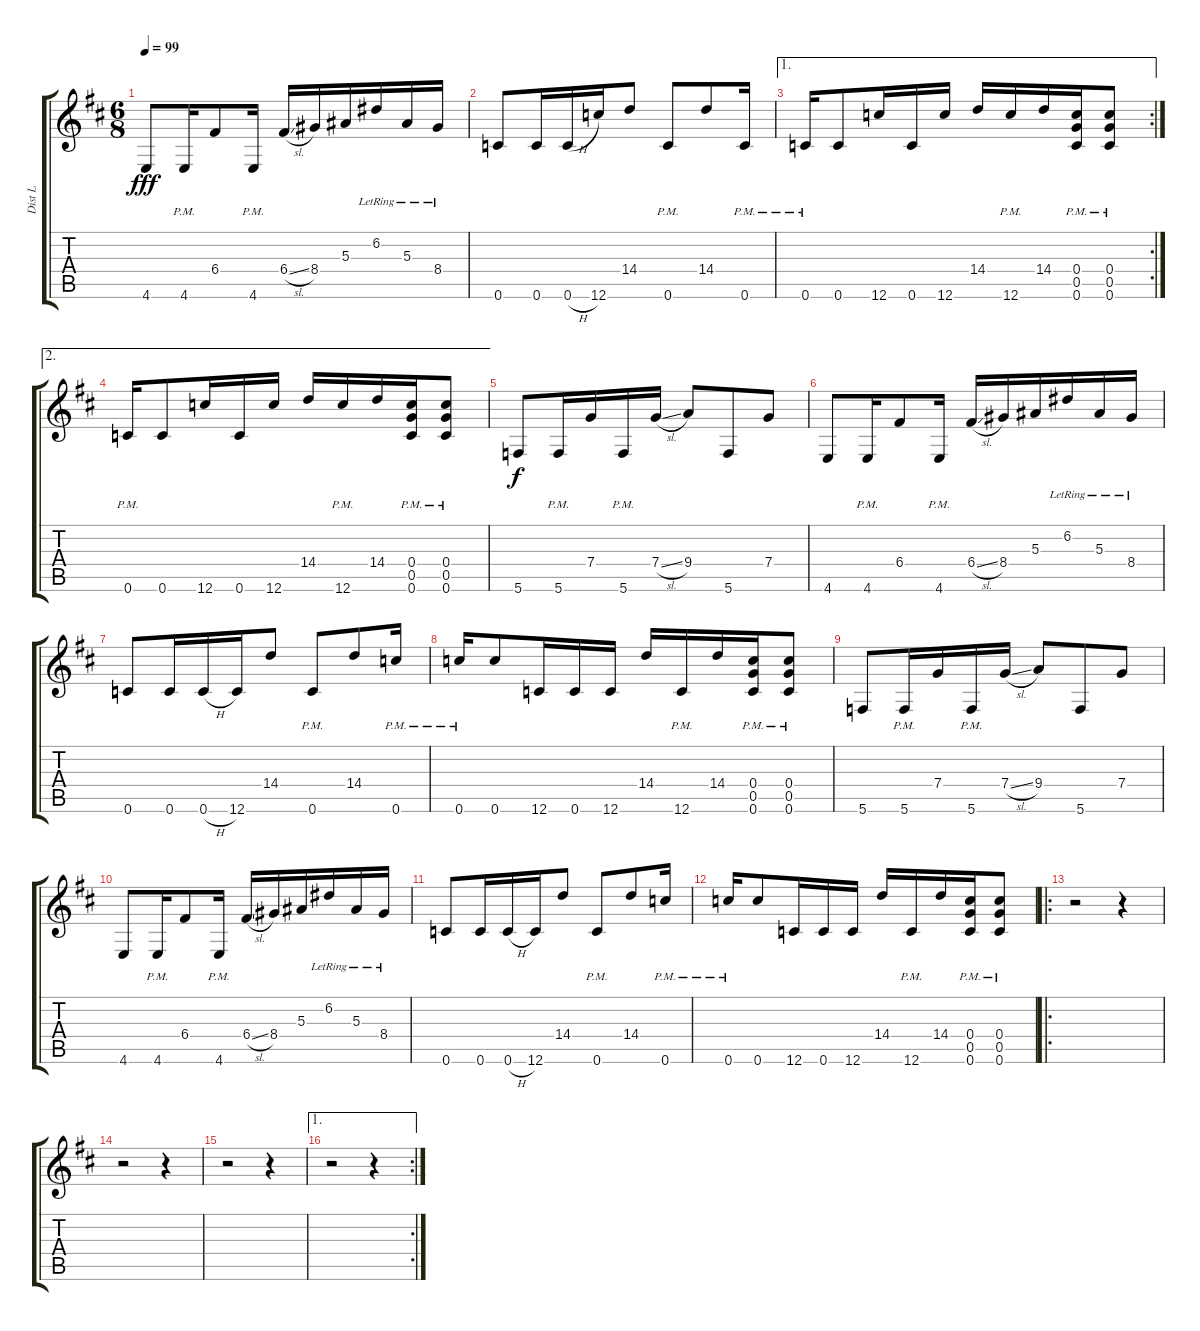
\track ("Dist L" "Dist L") {instrument distortionguitar}
\staff {score tabs}
\tuning (D4 A3 F3 C3 G2 C2) {hide}
\ts (6 8)
\tempo 99
\clef g2
\ks d
4.6.8{dy fff} 4.6{pm}.16 6.4.8 4.6{pm}.16 6.4{sl}.16 8.4.16 5.3.16 6.2{lr}.16 5.3{lr}.16 8.4{lr}.16 |
0.6.8{ot 8vb} 0.6.16{ot 8vb} 0.6{h}.16{ot 8vb} 12.6.16{ot 8vb} 14.4.8 0.6{pm}.8{ot 8vb} 14.4.8 0.6{pm}.16{ot 8vb} |
\ae 1
\rc 2
0.6{pm}.16{ot 8vb} 0.6.8{ot 8vb} 12.6.16{ot 8vb} 0.6.16{ot 8vb} 12.6.16{ot 8vb} 14.4.16 12.6{pm}.16{ot 8vb} 14.4.16 (0.4{pm} 0.5{pm} 0.6{pm}).16{ot 8vb} (0.4{pm} 0.5{pm} 0.6{pm}).8{ot 8vb} |
\ae 2
0.6{pm}.16{ot 8vb} 0.6.8{ot 8vb} 12.6.16{ot 8vb} 0.6.16{ot 8vb} 12.6.16{ot 8vb} 14.4.16 12.6{pm}.16{ot 8vb} 14.4.16 (0.4{pm} 0.5{pm} 0.6{pm}).16{ot 8vb} (0.4{pm} 0.5{pm} 0.6{pm}).8{ot 8vb} |
5.6.8{dy f} 5.6{pm}.16 7.4.16 5.6{pm}.16 7.4{sl}.16 9.4.8 5.6.8 7.4.8 |
4.6.8 4.6{pm}.16 6.4.8 4.6{pm}.16 6.4{sl}.16 8.4.16 5.3.16 6.2{lr}.16 5.3{lr}.16 8.4{lr}.16 |
0.6.8{ot 8vb} 0.6.16{ot 8vb} 0.6{h}.16{ot 8vb} 12.6.16 14.4.8 0.6{pm}.8{ot 8vb} 14.4.8 0.6{pm}.16{ot 15mb} |
0.6{pm}.16{ot 15mb} 0.6.8{ot 15mb} 12.6.16 0.6.16{ot 8vb} 12.6.16 14.4.16 12.6{pm}.16 14.4.16 (0.4{pm} 0.5{pm} 0.6{pm}).16{ot 8vb} (0.4{pm} 0.5{pm} 0.6{pm}).8{ot 8vb} |
5.6.8 5.6{pm}.16 7.4.16 5.6{pm}.16 7.4{sl}.16 9.4.8 5.6.8 7.4.8 |
4.6.8 4.6{pm}.16 6.4.8 4.6{pm}.16 6.4{sl}.16 8.4.16 5.3.16 6.2{lr}.16 5.3{lr}.16 8.4{lr}.16 |
0.6.8{ot 8vb} 0.6.16{ot 8vb} 0.6{h}.16{ot 8vb} 12.6.16 14.4.8 0.6{pm}.8{ot 8vb} 14.4.8 0.6{pm}.16{ot 15mb} |
0.6{pm}.16{ot 15mb} 0.6.8{ot 15mb} 12.6.16 0.6.16{ot 8vb} 12.6.16 14.4.16 12.6{pm}.16 14.4.16 (0.4{pm} 0.5{pm} 0.6{pm}).16{ot 8vb} (0.4{pm} 0.5{pm} 0.6{pm}).8{ot 8vb} |
\ro
r.2 r.4 |
r.2 r.4 |
r.2 r.4 |
\ae 1
\rc 2
r.2 r.4
